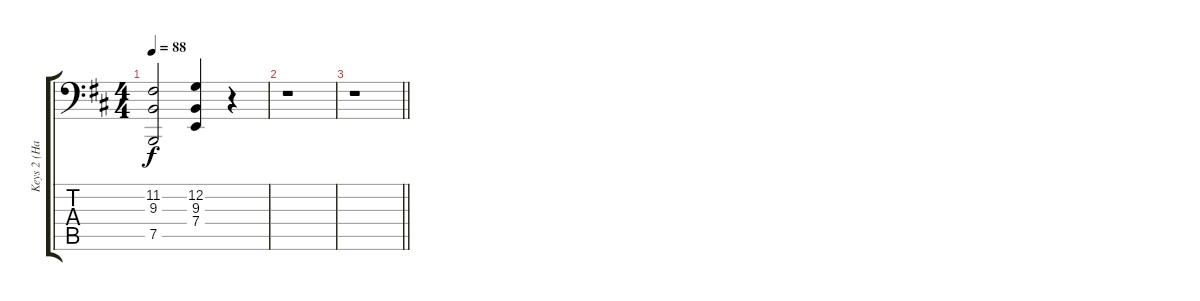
\track ("Keys 2 (Harmony)" "Keys 2 (Ha") {instrument stringensemble1}
\staff {score tabs}
\tuning (C3 G2 D2 A1 E1 B0) {hide}
\ts (4 4)
\tempo 88
\clef f4
\ks bminor
(11.2 9.3 7.5).2{dy f} (12.2 9.3 7.4).4{beam merge} r.4 |
r.1 |
\barLineRight lightlight
r.1
